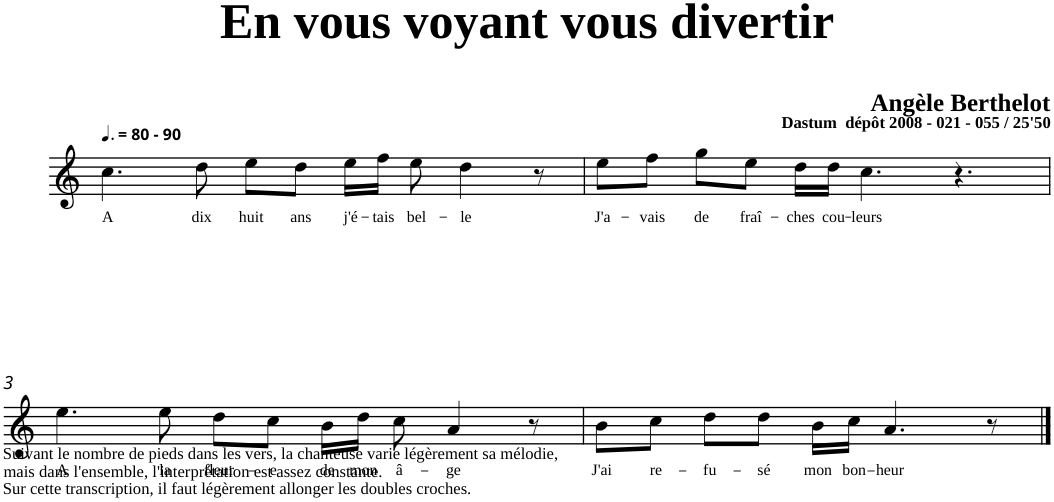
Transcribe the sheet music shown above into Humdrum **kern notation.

**kern	**text
*part1	*part1
*staff1	*staff1
*clefG2	*
*k[]	*
=1	=1
!LO:TX:a:B:t=- 90	!
!	!LO:LY:b
4.cc\	A
!	!LO:LY:b
8dd\	dix
!	!LO:LY:b
8ee\L	huit
!	!LO:LY:b
8dd\J	ans
!	!LO:LY:b
16ee\LL	j'é-
!	!LO:LY:b
16ff\JJ	-tais
!	!LO:LY:b
8ee\	bel-
!	!LO:LY:b
4dd\	-le
8r	.
=2	=2
!	!LO:LY:b
8ee\L	J'a-
!	!LO:LY:b
8ff\J	-vais
!	!LO:LY:b
8gg\L	de
!	!LO:LY:b
8ee\J	fraî-
!	!LO:LY:b
16dd\LL	-ches
!	!LO:LY:b
16dd\JJ	cou-
!	!LO:LY:b
4.cc\	-leurs
4.r	.
!!LO:LB:g=z
=3	=3
!	!LO:LY:b
4.ee\	A
!	!LO:LY:b
8ee\	la
!	!LO:LY:b
8dd\L	fleur-
!	!LO:LY:b
8cc\J	-e
!	!LO:LY:b
16b\LL	de
!	!LO:LY:b
16dd\JJ	mon
!	!LO:LY:b
8cc\	â-
!	!LO:LY:b
4a/	-ge
8r	.
=4	=4
!	!LO:LY:b
8b\L	J'ai
!	!LO:LY:b
8cc\J	re-
!	!LO:LY:b
8dd\L	-fu-
!	!LO:LY:b
8dd\J	-sé
!	!LO:LY:b
16b\LL	mon
!	!LO:LY:b
16cc\JJ	bon-
!	!LO:LY:b
4.a/	-heur
8r	.
==	==
*-	*-
